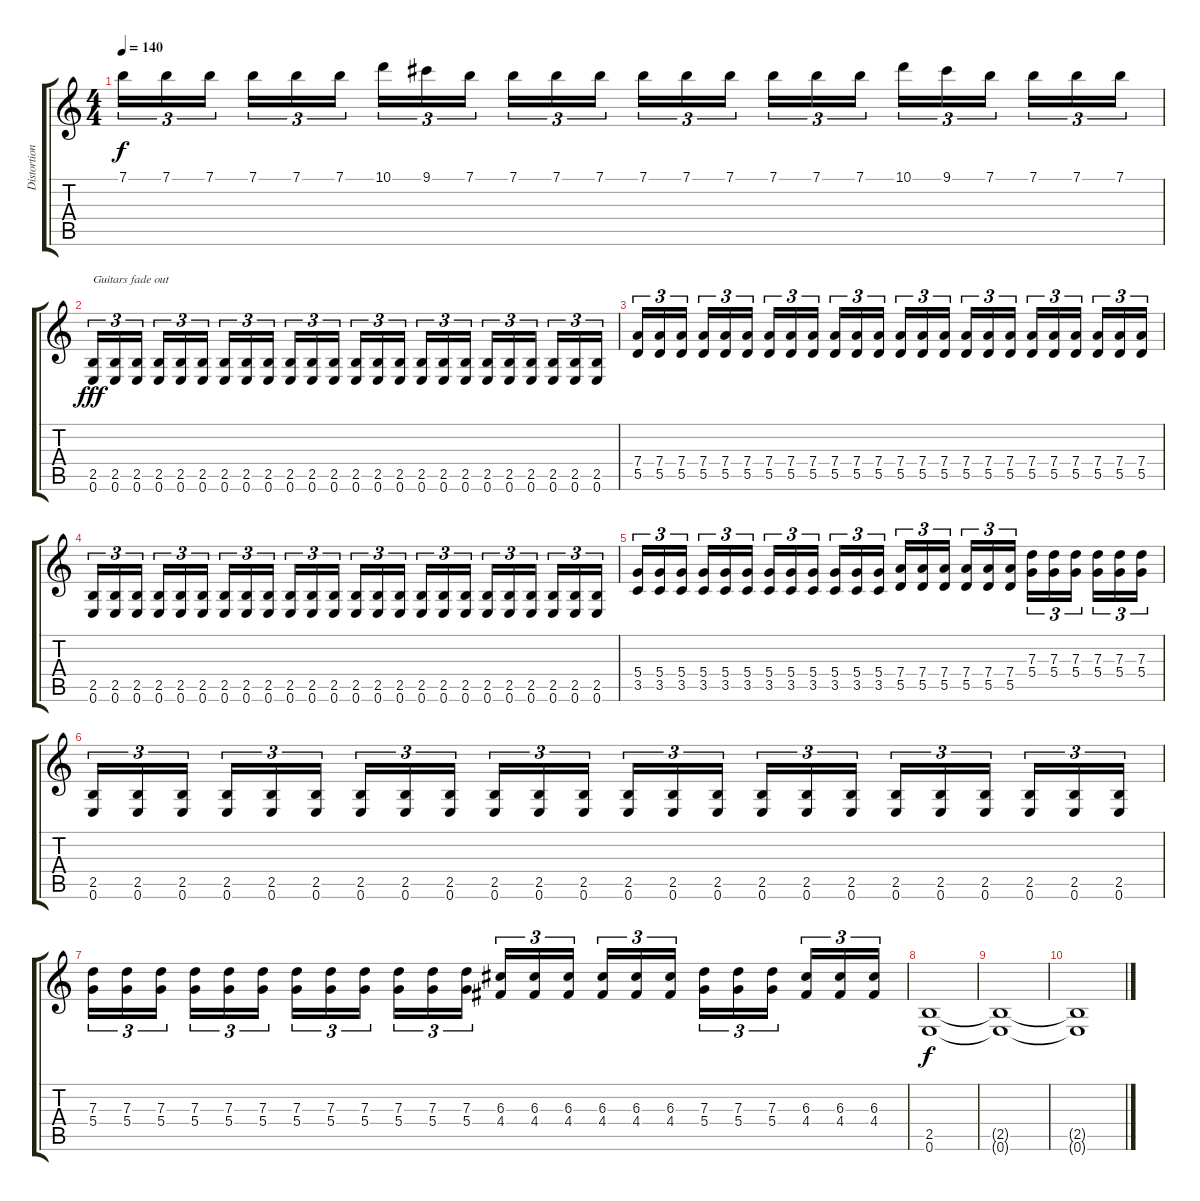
\track ("Distortion guitar 1" "Distortion") {instrument distortionguitar}
\staff {score tabs}
\tuning (E4 B3 G3 D3 A2 E2) {hide}
\ts (4 4)
\tempo 140
\clef g2
\ks c
7.1.16{tu (3 2) dy f} 7.1.16{tu (3 2)} 7.1.16{tu (3 2)} 7.1.16{tu (3 2)} 7.1.16{tu (3 2)} 7.1.16{tu (3 2)} 10.1.16{tu (3 2)} 9.1.16{tu (3 2)} 7.1.16{tu (3 2)} 7.1.16{tu (3 2)} 7.1.16{tu (3 2)} 7.1.16{tu (3 2)} 7.1.16{tu (3 2)} 7.1.16{tu (3 2)} 7.1.16{tu (3 2)} 7.1.16{tu (3 2)} 7.1.16{tu (3 2)} 7.1.16{tu (3 2)} 10.1.16{tu (3 2)} 9.1.16{tu (3 2)} 7.1.16{tu (3 2)} 7.1.16{tu (3 2)} 7.1.16{tu (3 2)} 7.1.16{tu (3 2)} |
(2.5 0.6).16{tu (3 2) txt "Guitars fade out" dy fff volume 12} (2.5 0.6).16{tu (3 2)} (2.5 0.6).16{tu (3 2)} (2.5 0.6).16{tu (3 2)} (2.5 0.6).16{tu (3 2)} (2.5 0.6).16{tu (3 2)} (2.5 0.6).16{tu (3 2)} (2.5 0.6).16{tu (3 2)} (2.5 0.6).16{tu (3 2)} (2.5 0.6).16{tu (3 2)} (2.5 0.6).16{tu (3 2)} (2.5 0.6).16{tu (3 2)} (2.5 0.6).16{tu (3 2)} (2.5 0.6).16{tu (3 2)} (2.5 0.6).16{tu (3 2)} (2.5 0.6).16{tu (3 2)} (2.5 0.6).16{tu (3 2)} (2.5 0.6).16{tu (3 2)} (2.5 0.6).16{tu (3 2)} (2.5 0.6).16{tu (3 2)} (2.5 0.6).16{tu (3 2)} (2.5 0.6).16{tu (3 2)} (2.5 0.6).16{tu (3 2)} (2.5 0.6).16{tu (3 2)} |
(7.4 5.5).16{tu (3 2) volume 11} (7.4 5.5).16{tu (3 2)} (7.4 5.5).16{tu (3 2)} (7.4 5.5).16{tu (3 2)} (7.4 5.5).16{tu (3 2)} (7.4 5.5).16{tu (3 2)} (7.4 5.5).16{tu (3 2)} (7.4 5.5).16{tu (3 2)} (7.4 5.5).16{tu (3 2)} (7.4 5.5).16{tu (3 2)} (7.4 5.5).16{tu (3 2)} (7.4 5.5).16{tu (3 2)} (7.4 5.5).16{tu (3 2)} (7.4 5.5).16{tu (3 2)} (7.4 5.5).16{tu (3 2)} (7.4 5.5).16{tu (3 2)} (7.4 5.5).16{tu (3 2)} (7.4 5.5).16{tu (3 2)} (7.4 5.5).16{tu (3 2)} (7.4 5.5).16{tu (3 2)} (7.4 5.5).16{tu (3 2)} (7.4 5.5).16{tu (3 2)} (7.4 5.5).16{tu (3 2)} (7.4 5.5).16{tu (3 2)} |
(2.5 0.6).16{tu (3 2) volume 10} (2.5 0.6).16{tu (3 2)} (2.5 0.6).16{tu (3 2)} (2.5 0.6).16{tu (3 2)} (2.5 0.6).16{tu (3 2)} (2.5 0.6).16{tu (3 2)} (2.5 0.6).16{tu (3 2)} (2.5 0.6).16{tu (3 2)} (2.5 0.6).16{tu (3 2)} (2.5 0.6).16{tu (3 2)} (2.5 0.6).16{tu (3 2)} (2.5 0.6).16{tu (3 2)} (2.5 0.6).16{tu (3 2)} (2.5 0.6).16{tu (3 2)} (2.5 0.6).16{tu (3 2)} (2.5 0.6).16{tu (3 2)} (2.5 0.6).16{tu (3 2)} (2.5 0.6).16{tu (3 2)} (2.5 0.6).16{tu (3 2)} (2.5 0.6).16{tu (3 2)} (2.5 0.6).16{tu (3 2)} (2.5 0.6).16{tu (3 2)} (2.5 0.6).16{tu (3 2)} (2.5 0.6).16{tu (3 2)} |
(5.4 3.5).16{tu (3 2) volume 9} (5.4 3.5).16{tu (3 2)} (5.4 3.5).16{tu (3 2)} (5.4 3.5).16{tu (3 2)} (5.4 3.5).16{tu (3 2)} (5.4 3.5).16{tu (3 2)} (5.4 3.5).16{tu (3 2)} (5.4 3.5).16{tu (3 2)} (5.4 3.5).16{tu (3 2)} (5.4 3.5).16{tu (3 2)} (5.4 3.5).16{tu (3 2)} (5.4 3.5).16{tu (3 2)} (7.4 5.5).16{tu (3 2)} (7.4 5.5).16{tu (3 2)} (7.4 5.5).16{tu (3 2)} (7.4 5.5).16{tu (3 2)} (7.4 5.5).16{tu (3 2)} (7.4 5.5).16{tu (3 2)} (7.3 5.4).16{tu (3 2)} (7.3 5.4).16{tu (3 2)} (7.3 5.4).16{tu (3 2)} (7.3 5.4).16{tu (3 2)} (7.3 5.4).16{tu (3 2)} (7.3 5.4).16{tu (3 2)} |
(2.5 0.6).16{tu (3 2) volume 8} (2.5 0.6).16{tu (3 2)} (2.5 0.6).16{tu (3 2)} (2.5 0.6).16{tu (3 2)} (2.5 0.6).16{tu (3 2)} (2.5 0.6).16{tu (3 2)} (2.5 0.6).16{tu (3 2)} (2.5 0.6).16{tu (3 2)} (2.5 0.6).16{tu (3 2)} (2.5 0.6).16{tu (3 2)} (2.5 0.6).16{tu (3 2)} (2.5 0.6).16{tu (3 2)} (2.5 0.6).16{tu (3 2)} (2.5 0.6).16{tu (3 2)} (2.5 0.6).16{tu (3 2)} (2.5 0.6).16{tu (3 2)} (2.5 0.6).16{tu (3 2)} (2.5 0.6).16{tu (3 2)} (2.5 0.6).16{tu (3 2)} (2.5 0.6).16{tu (3 2)} (2.5 0.6).16{tu (3 2)} (2.5 0.6).16{tu (3 2)} (2.5 0.6).16{tu (3 2)} (2.5 0.6).16{tu (3 2)} |
(7.3 5.4).16{tu (3 2) volume 7} (7.3 5.4).16{tu (3 2)} (7.3 5.4).16{tu (3 2)} (7.3 5.4).16{tu (3 2)} (7.3 5.4).16{tu (3 2)} (7.3 5.4).16{tu (3 2)} (7.3 5.4).16{tu (3 2)} (7.3 5.4).16{tu (3 2)} (7.3 5.4).16{tu (3 2)} (7.3 5.4).16{tu (3 2)} (7.3 5.4).16{tu (3 2)} (7.3 5.4).16{tu (3 2)} (6.3 4.4).16{tu (3 2)} (6.3 4.4).16{tu (3 2)} (6.3 4.4).16{tu (3 2)} (6.3 4.4).16{tu (3 2)} (6.3 4.4).16{tu (3 2)} (6.3 4.4).16{tu (3 2)} (7.3 5.4).16{tu (3 2)} (7.3 5.4).16{tu (3 2)} (7.3 5.4).16{tu (3 2)} (6.3 4.4).16{tu (3 2)} (6.3 4.4).16{tu (3 2)} (6.3 4.4).16{tu (3 2)} |
(2.5 0.6).1{dy f volume 6} |
(2.5{t} 0.6{t}).1{volume 3} |
(2.5{t} 0.6{t}).1{volume 0}
